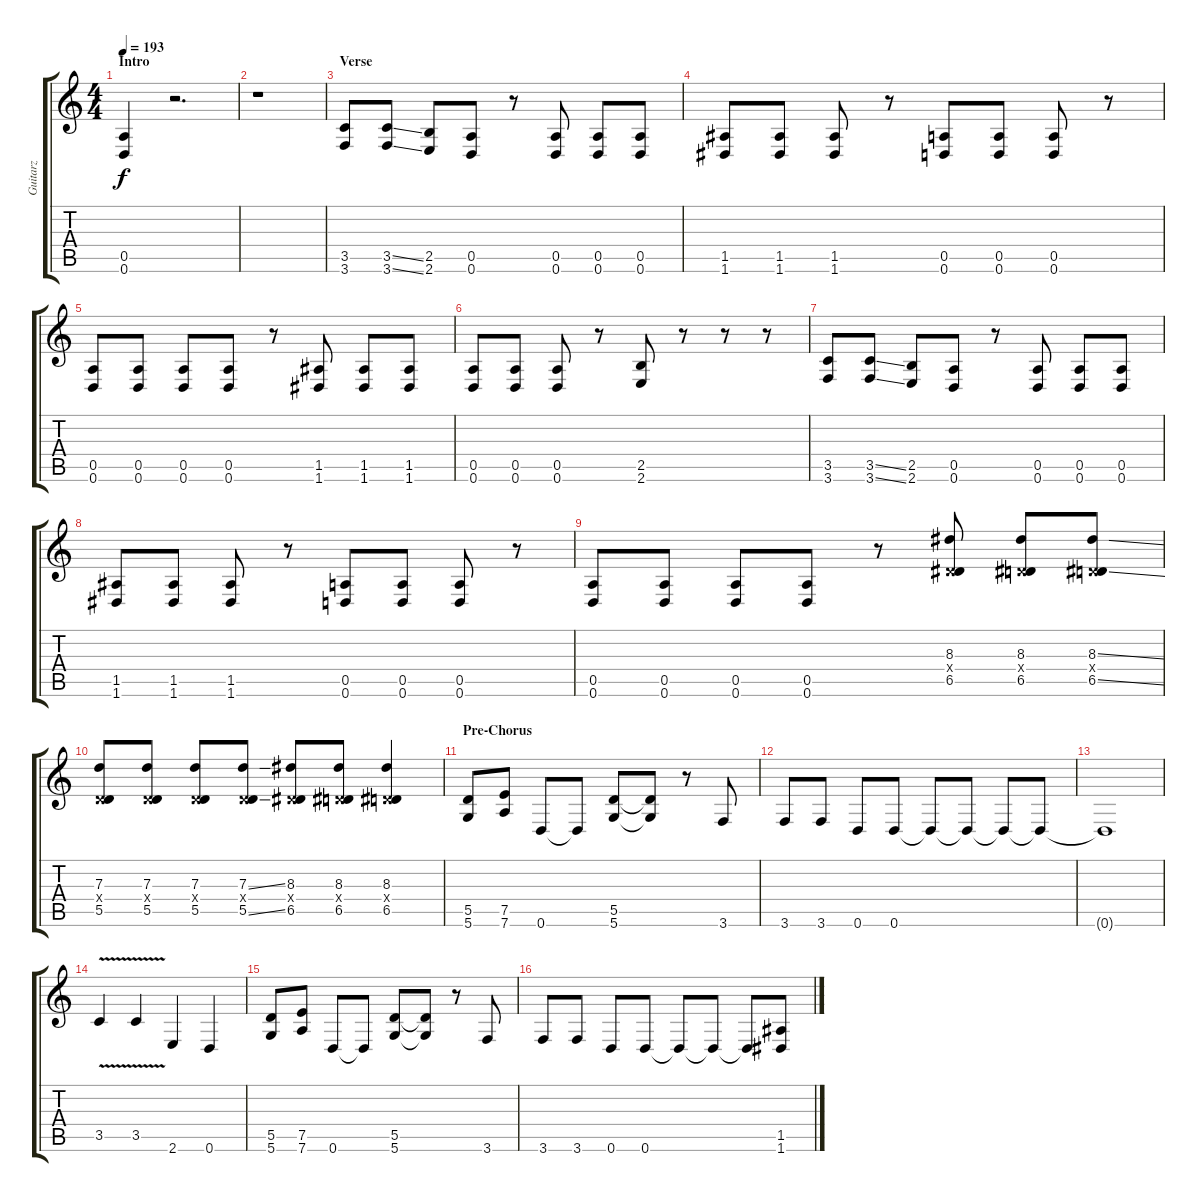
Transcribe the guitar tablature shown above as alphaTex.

\track ("Guitarz" "Guitarz") {instrument distortionguitar}
\staff {score tabs}
\tuning (E4 B3 G3 D3 A2 D2) {hide}
\ts (4 4)
\section ("" "Intro")
\tempo 193
\clef g2
\ks c
(0.5 0.6).4{dy f instrument distortionguitar} r.2{d} |
r.1 |
\section ("" "Verse")
(3.5 3.6).8 (3.5{ss} 3.6{ss}).8 (2.5 2.6).8 (0.5 0.6).8 r.8 (0.5 0.6).8 (0.5 0.6).8 (0.5 0.6).8 |
(1.5 1.6).8 (1.5 1.6).8 (1.5 1.6).8 r.8 (0.5 0.6).8 (0.5 0.6).8 (0.5 0.6).8 r.8 |
(0.5 0.6).8 (0.5 0.6).8 (0.5 0.6).8 (0.5 0.6).8 r.8 (1.5 1.6).8 (1.5 1.6).8 (1.5 1.6).8 |
(0.5 0.6).8 (0.5 0.6).8 (0.5 0.6).8 r.8 (2.5 2.6).8 r.8 r.8 r.8 |
(3.5 3.6).8 (3.5{ss} 3.6{ss}).8 (2.5 2.6).8 (0.5 0.6).8 r.8 (0.5 0.6).8 (0.5 0.6).8 (0.5 0.6).8 |
(1.5 1.6).8 (1.5 1.6).8 (1.5 1.6).8 r.8 (0.5 0.6).8 (0.5 0.6).8 (0.5 0.6).8 r.8 |
(0.5 0.6).8 (0.5 0.6).8 (0.5 0.6).8 (0.5 0.6).8 r.8 (8.3 0.4{x} 6.5).8 (8.3 0.4{x} 6.5).8 (8.3{ss} 0.4{x} 6.5{ss}).8 |
(7.3 0.4{x} 5.5).8 (7.3 0.4{x} 5.5).8 (7.3 0.4{x} 5.5).8 (7.3{ss} 0.4{x} 5.5{ss}).8 (8.3 0.4{x} 6.5).8 (8.3 0.4{x} 6.5).8 (8.3 0.4{x} 6.5).4 |
\section ("" "Pre-Chorus")
(5.5 5.6).8 (7.5 7.6).8 0.6.8 0.6{t}.8 (5.5 5.6).8 (5.5{t} 5.6{t}).8 r.8 3.6.8 |
3.6.8 3.6.8 0.6.8 0.6.8 0.6{t}.8 0.6{t}.8 0.6{t}.8 0.6{t}.8 |
0.6{t}.1 |
3.5{v}.4 3.5{v}.4 2.6.4 0.6.4 |
(5.5 5.6).8 (7.5 7.6).8 0.6.8 0.6{t}.8 (5.5 5.6).8 (5.5{t} 5.6{t}).8 r.8 3.6.8 |
3.6.8 3.6.8 0.6.8 0.6.8 0.6{t}.8 0.6{t}.8 0.6{t}.8 (1.5 1.6).8
